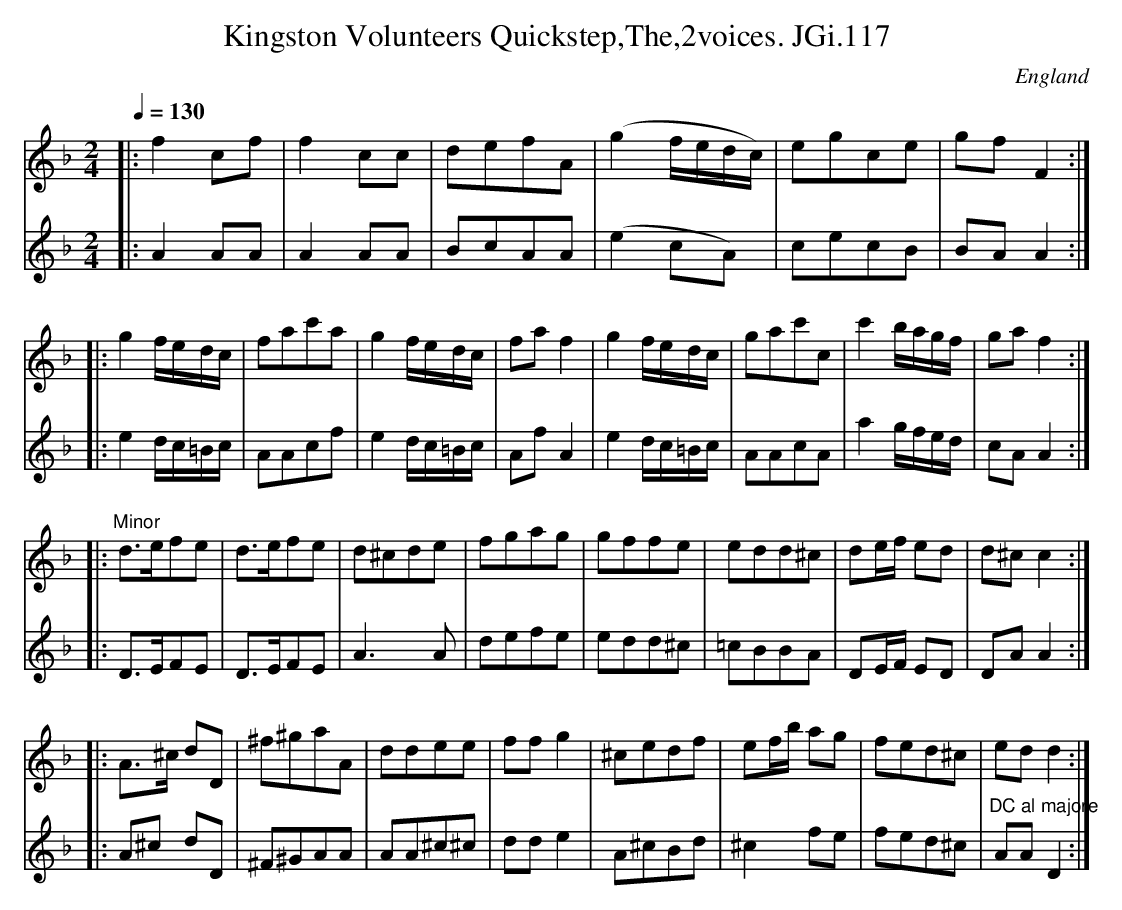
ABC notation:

X:1
T:Kingston Volunteers Quickstep,The,2voices. JGi.117
M:2/4
L:1/8
Q:1/4=130
O:England
notC:'J.Perry'
K:F major
[V:1]|:f2cf|f2cc|defA|(g2f/e/d/c/)|egce|gfF2:|
[V:2]|:A2AA|A2AA|BcAA|(e2cA)|cecB|BAA2:|
[V:1]|:g2f/e/d/c/|fac'a|g2f/e/d/c/|faf2|g2f/e/d/c/|gac'c|c'2b/a/g/f/|gaf2:|
[V:2]|:e2d/c/=B/c/|AAcf|e2d/c/=B/c/|AfA2|e2d/c/=B/c/|AAcA|a2g/f/e/d/|cAA2:|
[V:1]|:"Minor"d>efe|d>efe|d^cde|fgag|gffe|edd^c|de/f/ ed|d^c c2:|
[V:2]|:D>EFE|D>EFE|A3A|defe|edd^c|=cBBA|DE/F/ ED|DAA2:|
[V:1]|:A>^c dD|^f^gaA|ddee|ffg2|^cedf|ef/b/ ag|fed^c|edd2:|
[V:2]|:A^c dD|^F^GAA|AA^c^c|dde2|A^cBd|^c2fe|fed^c|"DC al majore"AAD2:|
